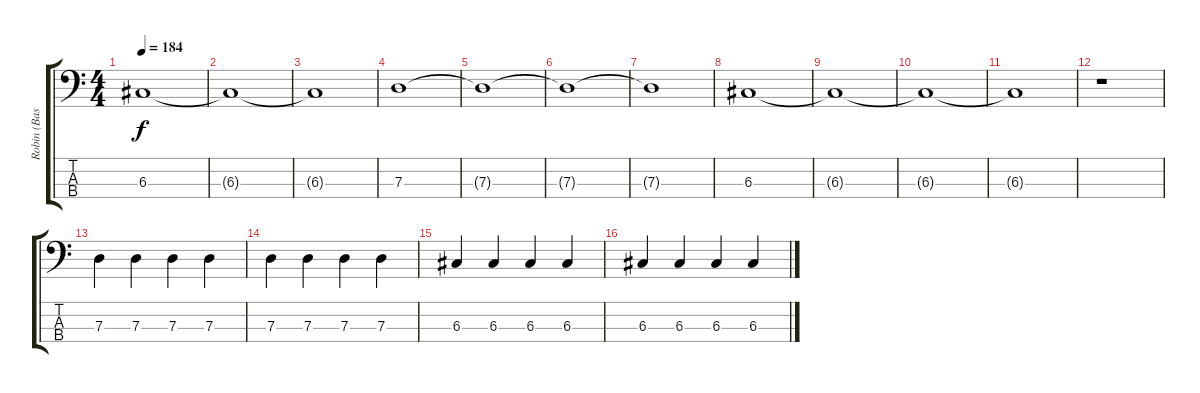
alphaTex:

\track ("Robin (Bass)" "Robin (Bas") {instrument electricbasspick}
\staff {score tabs}
\tuning (F2 C2 G1 D1) {hide}
\ts (4 4)
\tempo 184
\clef f4
\ks c
6.3{t}.1{dy f} |
6.3{t}.1 |
6.3{t}.1 |
7.3.1 |
7.3{t}.1 |
7.3{t}.1 |
7.3{t}.1 |
6.3.1 |
6.3{t}.1 |
6.3{t}.1 |
6.3{t}.1 |
r.1 |
7.3.4 7.3.4 7.3.4 7.3.4 |
7.3.4 7.3.4 7.3.4 7.3.4 |
6.3.4 6.3.4 6.3.4 6.3.4 |
6.3.4 6.3.4 6.3.4 6.3.4
